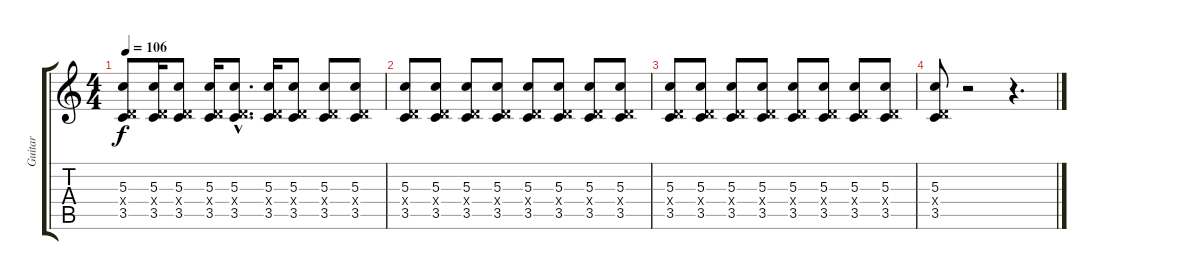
\track ("Guitar" "Guitar") {instrument overdrivenguitar}
\staff {score tabs}
\tuning (E4 B3 G3 D3 A2 E2) {hide}
\ts (4 4)
\tempo 106
\clef g2
\ks c
(5.3 0.4{x} 3.5).8{dy f} (5.3 0.4{x} 3.5).16 (5.3 0.4{x} 3.5).8 (5.3 0.4{x} 3.5).16 (5.3{hac} 0.4{hac x} 3.5{hac}).8{d} (5.3 0.4{x} 3.5).16 (5.3 0.4{x} 3.5).8 (5.3 0.4{x} 3.5).8 (5.3 0.4{x} 3.5).8 |
(5.3 0.4{x} 3.5).8 (5.3 0.4{x} 3.5).8 (5.3 0.4{x} 3.5).8 (5.3 0.4{x} 3.5).8 (5.3 0.4{x} 3.5).8 (5.3 0.4{x} 3.5).8 (5.3 0.4{x} 3.5).8 (5.3 0.4{x} 3.5).8 |
(5.3 0.4{x} 3.5).8 (5.3 0.4{x} 3.5).8 (5.3 0.4{x} 3.5).8 (5.3 0.4{x} 3.5).8 (5.3 0.4{x} 3.5).8 (5.3 0.4{x} 3.5).8 (5.3 0.4{x} 3.5).8 (5.3 0.4{x} 3.5).8 |
(5.3 0.4{x} 3.5).8 r.2 r.4{d}
